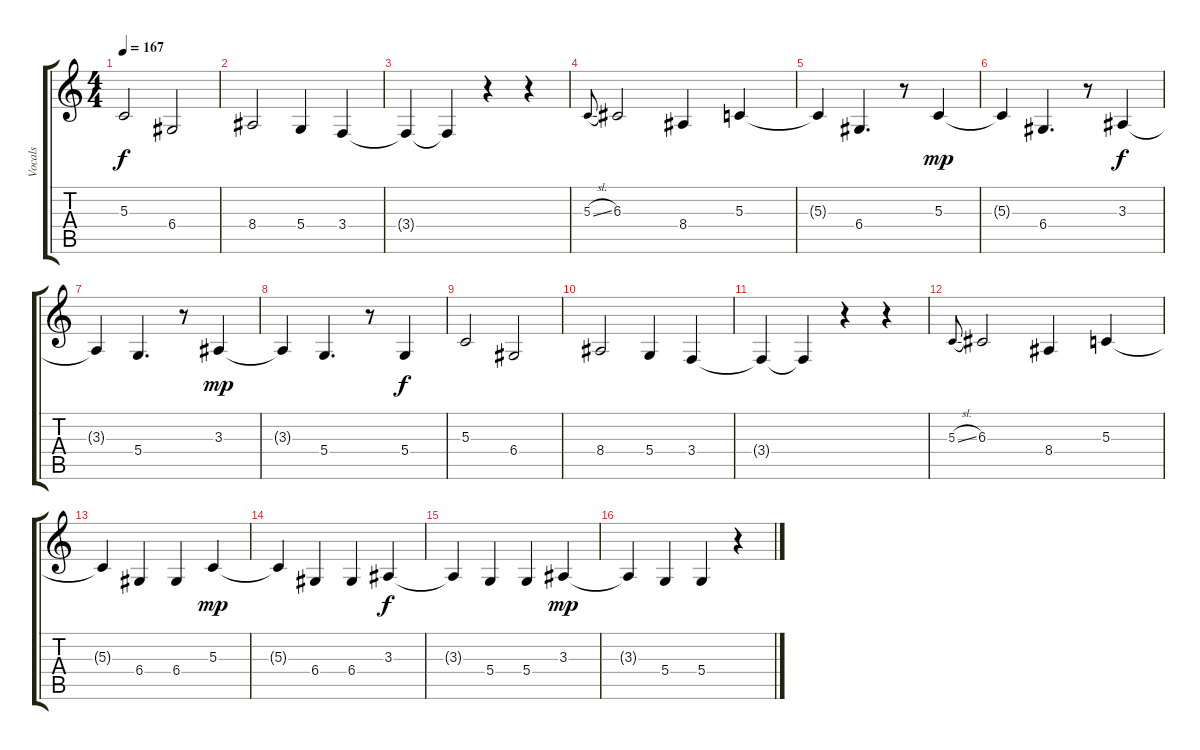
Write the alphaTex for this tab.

\track ("Vocals" "Vocals") {instrument oboe}
\staff {score tabs}
\tuning (E4 B3 G3 D3 A2 E2) {hide}
\ts (4 4)
\tempo 167
\clef g2
\ks c
5.3.2{dy f} 6.4.2 |
8.4.2 5.4.4 3.4.4 |
3.4{t}.4 3.4{t}.4 r.4 r.4 |
5.3{sl}.8{gr onbeat} 6.3.2 8.4.4 5.3.4 |
5.3{t}.4 6.4.4{d} r.8 5.3.4{dy mp} |
5.3{t}.4 6.4.4{d} r.8 3.3.4{dy f} |
3.3{t}.4 5.4.4{d} r.8 3.3.4{dy mp} |
3.3{t}.4 5.4.4{d} r.8 5.4.4{dy f} |
5.3.2 6.4.2 |
8.4.2 5.4.4 3.4.4 |
3.4{t}.4 3.4{t}.4 r.4 r.4 |
5.3{sl}.8{gr onbeat} 6.3.2 8.4.4 5.3.4 |
5.3{t}.4 6.4.4 6.4.4 5.3.4{dy mp} |
5.3{t}.4 6.4.4 6.4.4 3.3.4{dy f} |
3.3{t}.4 5.4.4 5.4.4 3.3.4{dy mp} |
3.3{t}.4 5.4.4 5.4.4 r.4
